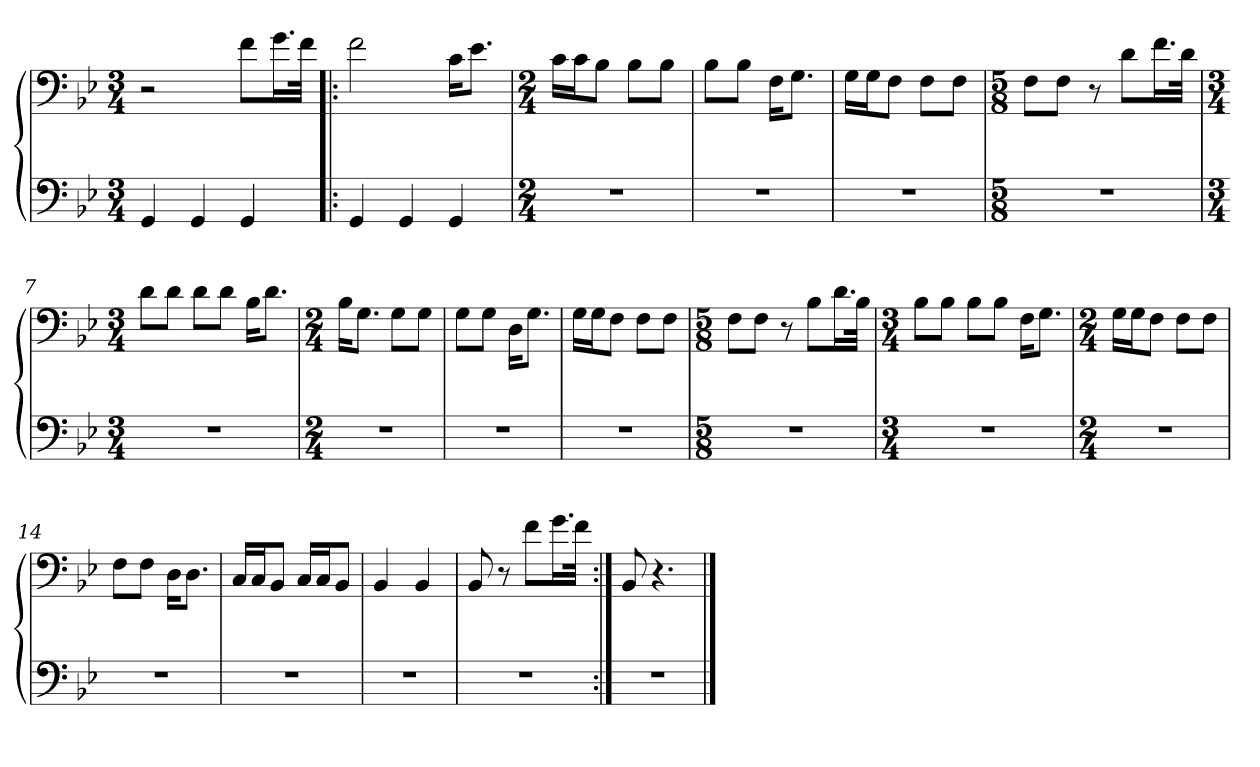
**kern	**kern
*part1	*part1
*staff2	*staff1
*clefF4	*clefF4
*k[b-e-]	*k[b-e-]
*M3/4	*M3/4
=1	=1
4GG/	2r
4GG/	.
4GG/	8f\L
.	16.g\L
.	32f\JJk
=2!|:	=2!|:
4GG/	2f\
4GG/	.
4GG/	16c\KL
.	8.e-\J
=3	=3
*M2/4	*M2/4
2r	16c\LL
.	16c\J
.	8B-\J
.	8B-\L
.	8B-\J
=4	=4
2r	8B-\L
.	8B-\J
.	16F\KL
.	8.G\J
=5	=5
2r	16G\LL
.	16G\J
.	8F\J
.	8F\L
.	8F\J
=6	=6
*M5/8	*M5/8
3...r	8F\L
.	8F\J
.	8r
.	8d\L
.	16.f\L
.	32d\JJk
=7	=7
*M3/4	*M3/4
2.r	8d\L
.	8d\J
.	8d\L
.	8d\J
.	16B-\KL
.	8.d\J
=8	=8
*M2/4	*M2/4
2r	16B-\KL
.	8.G\J
.	8G\L
.	8G\J
=9	=9
2r	8G\L
.	8G\J
.	16D\KL
.	8.G\J
=10	=10
2r	16G\LL
.	16G\J
.	8F\J
.	8F\L
.	8F\J
=11	=11
*M5/8	*M5/8
3...r	8F\L
.	8F\J
.	8r
.	8B-\L
.	16.d\L
.	32B-\JJk
=12	=12
*M3/4	*M3/4
2.r	8B-\L
.	8B-\J
.	8B-\L
.	8B-\J
.	16F\KL
.	8.G\J
=13	=13
*M2/4	*M2/4
2r	16G\LL
.	16G\J
.	8F\J
.	8F\L
.	8F\J
=14	=14
2r	8F\L
.	8F\J
.	16D\KL
.	8.D\J
=15	=15
2r	16C/LL
.	16C/J
.	8BB-/J
.	16C/LL
.	16C/J
.	8BB-/J
=16	=16
2r	4BB-/
.	4BB-/
=17	=17
2r	8BB-/
.	8r
.	8f\L
.	16.g\L
.	32f\JJk
=18:|!	=18:|!
2r	8BB-/
.	4.r
==	==
*-	*-
